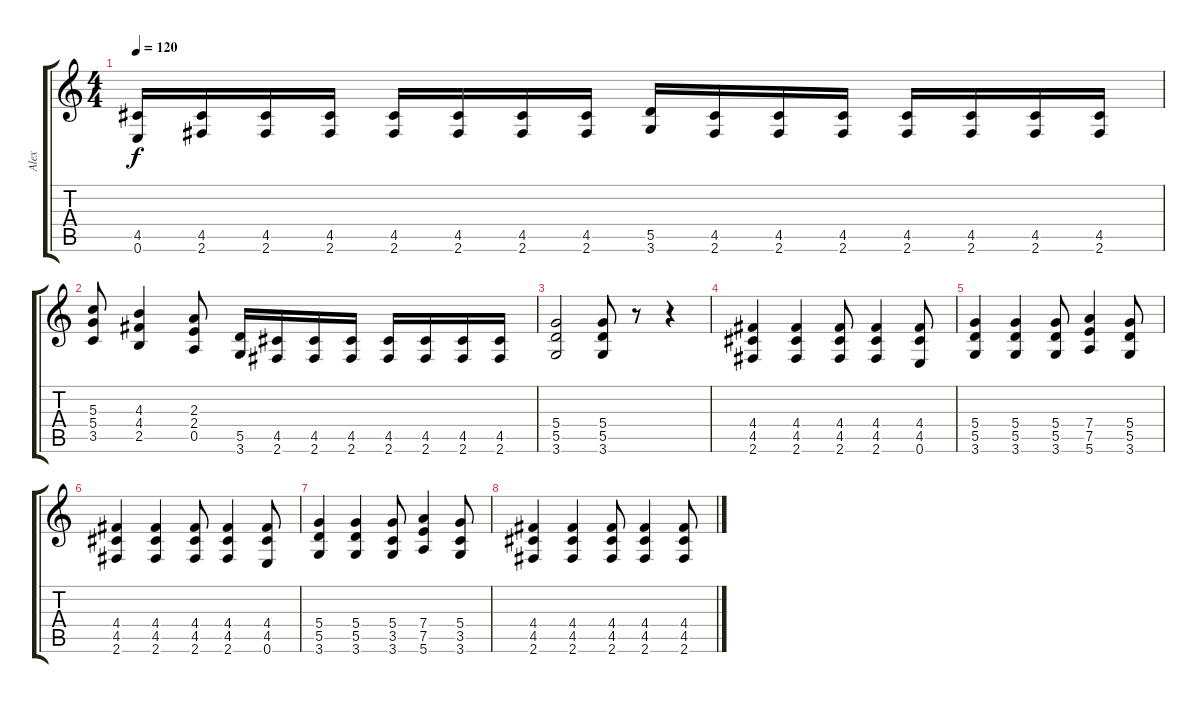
\track ("Alex" "Alex") {instrument overdrivenguitar}
\staff {score tabs}
\tuning (E4 B3 G3 D3 A2 E2) {hide}
\ts (4 4)
\tempo 120
\clef g2
\ks c
(4.5 0.6).16{dy f} (4.5 2.6).16 (4.5 2.6).16 (4.5 2.6).16 (4.5 2.6).16 (4.5 2.6).16 (4.5 2.6).16 (4.5 2.6).16 (5.5 3.6).16 (4.5 2.6).16 (4.5 2.6).16 (4.5 2.6).16 (4.5 2.6).16 (4.5 2.6).16 (4.5 2.6).16 (4.5 2.6).16 |
(5.3 5.4 3.5).8 (4.3 4.4 2.5).4 (2.3 2.4 0.5).8 (5.5 3.6).16 (4.5 2.6).16 (4.5 2.6).16 (4.5 2.6).16 (4.5 2.6).16 (4.5 2.6).16 (4.5 2.6).16 (4.5 2.6).16 |
(5.4 5.5 3.6).2 (5.4 5.5 3.6).8 r.8 r.4 |
(4.4 4.5 2.6).4 (4.4 4.5 2.6).4 (4.4 4.5 2.6).8 (4.4 4.5 2.6).4 (4.4 4.5 0.6).8 |
(5.4 5.5 3.6).4 (5.4 5.5 3.6).4 (5.4 5.5 3.6).8 (7.4 7.5 5.6).4 (5.4 5.5 3.6).8 |
(4.4 4.5 2.6).4 (4.4 4.5 2.6).4 (4.4 4.5 2.6).8 (4.4 4.5 2.6).4 (4.4 4.5 0.6).8 |
(5.4 5.5 3.6).4 (5.4 5.5 3.6).4 (5.4 3.5 3.6).8 (7.4 7.5 5.6).4 (5.4 3.5 3.6).8 |
(4.4 4.5 2.6).4 (4.4 4.5 2.6).4 (4.4 4.5 2.6).8 (4.4 4.5 2.6).4 (4.4 4.5 2.6).8
